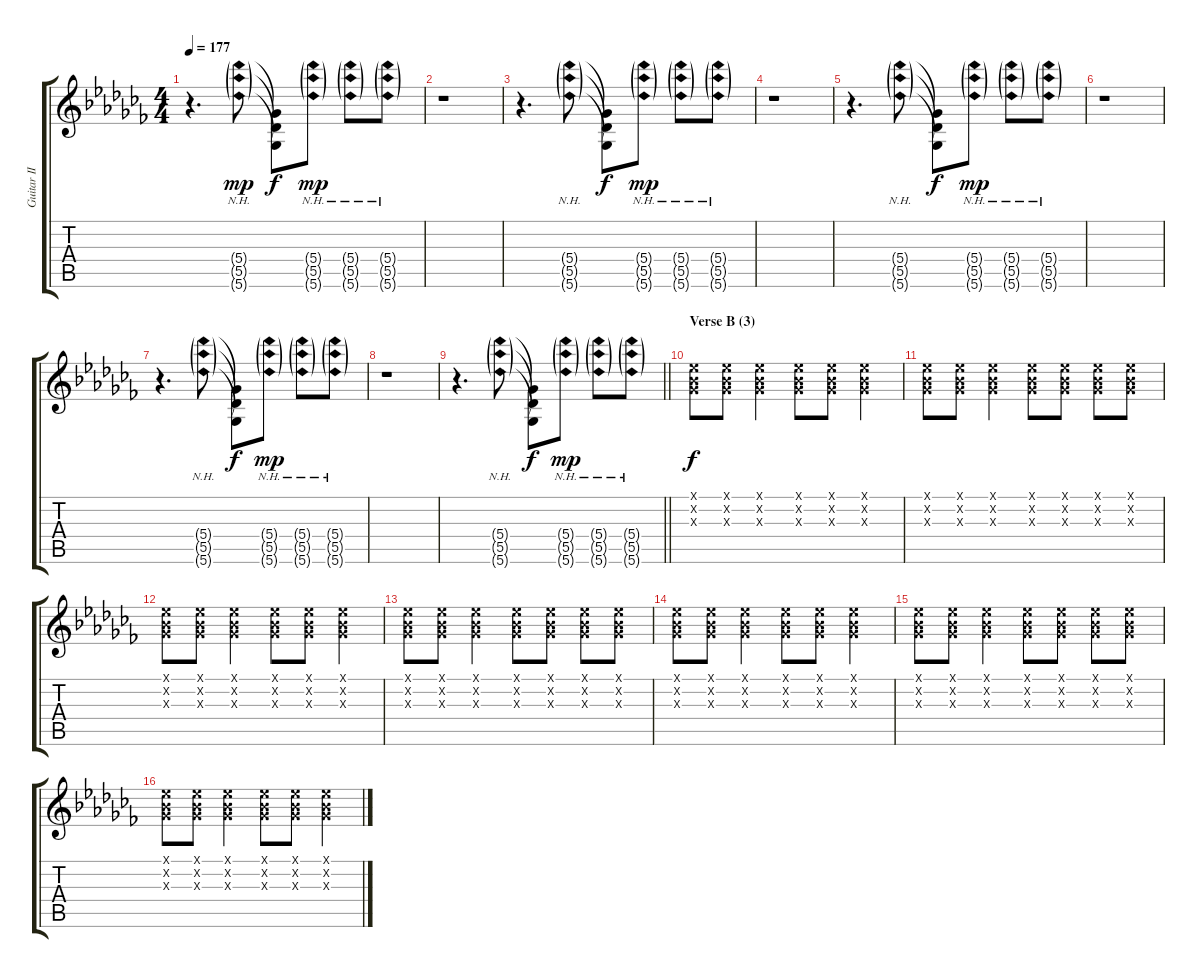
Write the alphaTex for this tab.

\track ("Guitar II" "Guitar II") {instrument distortionguitar}
\staff {score tabs}
\tuning (Eb4 Bb3 Gb3 Db3 Ab2 Db2) {hide}
\ts (4 4)
\tempo 177
\clef g2
\ks abminor
r.4{d dy mp} (5.4{nh g} 5.5{nh g} 5.6{nh g}).8 (5.4{t} 5.5{t} 5.6{t}).8{dy f} (5.4{nh g} 5.5{nh g} 5.6{nh g}).8{dy mp} (5.4{nh g} 5.5{nh g} 5.6{nh g}).8 (5.4{nh g} 5.5{nh g} 5.6{nh g}).8 |
r.1 |
r.4{d} (5.4{nh g} 5.5{nh g} 5.6{nh g}).8 (5.4{t} 5.5{t} 5.6{t}).8{dy f} (5.4{nh g} 5.5{nh g} 5.6{nh g}).8{dy mp} (5.4{nh g} 5.5{nh g} 5.6{nh g}).8 (5.4{nh g} 5.5{nh g} 5.6{nh g}).8 |
r.1 |
r.4{d} (5.4{nh g} 5.5{nh g} 5.6{nh g}).8 (5.4{t} 5.5{t} 5.6{t}).8{dy f} (5.4{nh g} 5.5{nh g} 5.6{nh g}).8{dy mp} (5.4{nh g} 5.5{nh g} 5.6{nh g}).8 (5.4{nh g} 5.5{nh g} 5.6{nh g}).8 |
r.1 |
r.4{d} (5.4{nh g} 5.5{nh g} 5.6{nh g}).8 (5.4{t} 5.5{t} 5.6{t}).8{dy f} (5.4{nh g} 5.5{nh g} 5.6{nh g}).8{dy mp} (5.4{nh g} 5.5{nh g} 5.6{nh g}).8 (5.4{nh g} 5.5{nh g} 5.6{nh g}).8 |
r.1 |
\barLineRight lightlight
r.4{d} (5.4{nh g} 5.5{nh g} 5.6{nh g}).8 (5.4{t} 5.5{t} 5.6{t}).8{dy f} (5.4{nh g} 5.5{nh g} 5.6{nh g}).8{dy mp} (5.4{nh g} 5.5{nh g} 5.6{nh g}).8 (5.4{nh g} 5.5{nh g} 5.6{nh g}).8 |
\section ("" "Verse B (3)")
(0.1{x} 0.2{x} 0.3{x}).8{dy f} (0.1{x} 0.2{x} 0.3{x}).8 (0.1{x} 0.2{x} 0.3{x}).4 (0.1{x} 0.2{x} 0.3{x}).8 (0.1{x} 0.2{x} 0.3{x}).8 (0.1{x} 0.2{x} 0.3{x}).4 |
(0.1{x} 0.2{x} 0.3{x}).8 (0.1{x} 0.2{x} 0.3{x}).8 (0.1{x} 0.2{x} 0.3{x}).4 (0.1{x} 0.2{x} 0.3{x}).8 (0.1{x} 0.2{x} 0.3{x}).8 (0.1{x} 0.2{x} 0.3{x}).8 (0.1{x} 0.2{x} 0.3{x}).8 |
(0.1{x} 0.2{x} 0.3{x}).8 (0.1{x} 0.2{x} 0.3{x}).8 (0.1{x} 0.2{x} 0.3{x}).4 (0.1{x} 0.2{x} 0.3{x}).8 (0.1{x} 0.2{x} 0.3{x}).8 (0.1{x} 0.2{x} 0.3{x}).4 |
(0.1{x} 0.2{x} 0.3{x}).8 (0.1{x} 0.2{x} 0.3{x}).8 (0.1{x} 0.2{x} 0.3{x}).4 (0.1{x} 0.2{x} 0.3{x}).8 (0.1{x} 0.2{x} 0.3{x}).8 (0.1{x} 0.2{x} 0.3{x}).8 (0.1{x} 0.2{x} 0.3{x}).8 |
(0.1{x} 0.2{x} 0.3{x}).8 (0.1{x} 0.2{x} 0.3{x}).8 (0.1{x} 0.2{x} 0.3{x}).4 (0.1{x} 0.2{x} 0.3{x}).8 (0.1{x} 0.2{x} 0.3{x}).8 (0.1{x} 0.2{x} 0.3{x}).4 |
(0.1{x} 0.2{x} 0.3{x}).8 (0.1{x} 0.2{x} 0.3{x}).8 (0.1{x} 0.2{x} 0.3{x}).4 (0.1{x} 0.2{x} 0.3{x}).8 (0.1{x} 0.2{x} 0.3{x}).8 (0.1{x} 0.2{x} 0.3{x}).8 (0.1{x} 0.2{x} 0.3{x}).8 |
(0.1{x} 0.2{x} 0.3{x}).8 (0.1{x} 0.2{x} 0.3{x}).8 (0.1{x} 0.2{x} 0.3{x}).4 (0.1{x} 0.2{x} 0.3{x}).8 (0.1{x} 0.2{x} 0.3{x}).8 (0.1{x} 0.2{x} 0.3{x}).4
